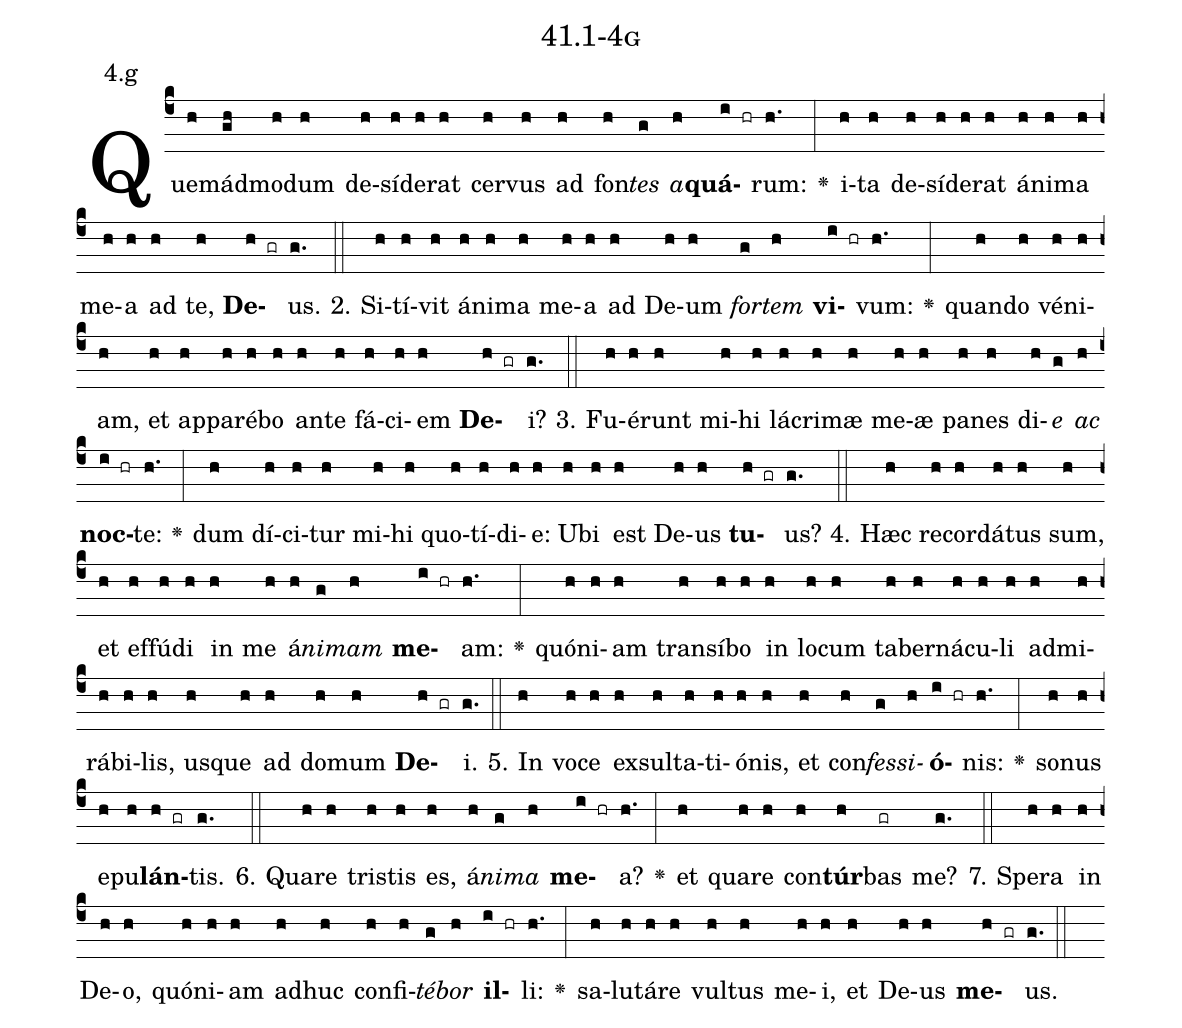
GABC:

name: 41.1-4g;
annotation: 4.g;
%%
(c4)Quem(h)ád(gh)mo(h)dum(h) de(h)sí(h)de(h)rat(h) cer(h)vus(h) ad(h) fon(h)<i>tes</i>(g) <i>a</i>(h)<b>quá</b>(i hr)rum:(h.) <v>\greheightstar</v>(:) i(h)ta(h) de(h)sí(h)de(h)rat(h) á(h)ni(h)ma(h) me(h)a(h) ad(h) te,(h) <b>De</b>(h gr)us.(g.) (::)
2. Si(h)tí(h)vit(h) á(h)ni(h)ma(h) me(h)a(h) ad(h) De(h)um(h) <i>for</i>(g)<i>tem</i>(h) <b>vi</b>(i hr)vum:(h.) <v>\greheightstar</v>(:) quan(h)do(h) vé(h)ni(h)am,(h) et(h) ap(h)pa(h)ré(h)bo(h) an(h)te(h) fá(h)ci(h)em(h) <b>De</b>(h gr)i?(g.) (::)
3. Fu(h)é(h)runt(h) mi(h)hi(h) lá(h)cri(h)mæ(h) me(h)æ(h) pa(h)nes(h) di(h)<i>e</i>(g) <i>ac</i>(h) <b>noc</b>(i hr)te:(h.) <v>\greheightstar</v>(:) dum(h) dí(h)ci(h)tur(h) mi(h)hi(h) quo(h)tí(h)di(h)e:(h) U(h)bi(h) est(h) De(h)us(h) <b>tu</b>(h gr)us?(g.) (::)
4. Hæc(h) re(h)cor(h)dá(h)tus(h) sum,(h) et(h) ef(h)fú(h)di(h) in(h) me(h) á(h)<i>ni</i>(g)<i>mam</i>(h) <b>me</b>(i hr)am:(h.) <v>\greheightstar</v>(:) quón(h)i(h)am(h) trans(h)í(h)bo(h) in(h) lo(h)cum(h) ta(h)ber(h)ná(h)cu(h)li(h) ad(h)mi(h)rá(h)bi(h)lis,(h) us(h)que(h) ad(h) do(h)mum(h) <b>De</b>(h gr)i.(g.) (::)
5. In(h) vo(h)ce(h) ex(h)sul(h)ta(h)ti(h)ó(h)nis,(h) et(h) con(h)<i>fes</i>(g)<i>si</i>(h)<b>ó</b>(i hr)nis:(h.) <v>\greheightstar</v>(:) so(h)nus(h) e(h)pu(h)<b>lán</b>(h gr)tis.(g.) (::)
6. Qua(h)re(h) tris(h)tis(h) es,(h) á(h)<i>ni</i>(g)<i>ma</i>(h) <b>me</b>(i hr)a?(h.) <v>\greheightstar</v>(:) et(h) qua(h)re(h) con(h)<b>túr</b>(h)bas(gr) me?(g.) (::)
7. Spe(h)ra(h) in(h) De(h)o,(h) quón(h)i(h)am(h) ad(h)huc(h) con(h)fi(h)<i>té</i>(g)<i>bor</i>(h) <b>il</b>(i hr)li:(h.) <v>\greheightstar</v>(:) sa(h)lu(h)tá(h)re(h) vul(h)tus(h) me(h)i,(h) et(h) De(h)us(h) <b>me</b>(h gr)us.(g.) (::)
